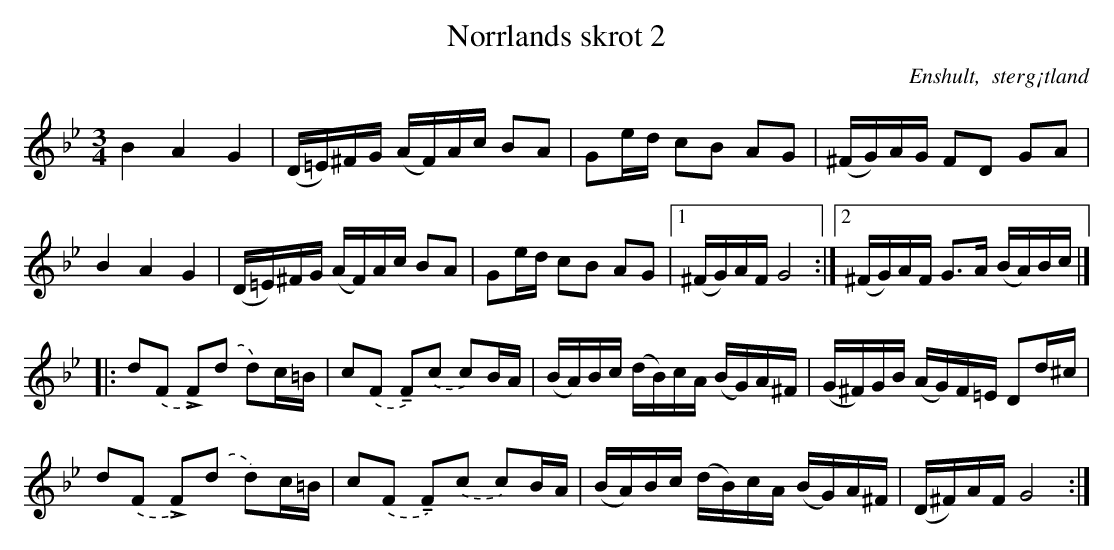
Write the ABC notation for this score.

X:1
T: Norrlands skrot 2
O: Enshult,  sterg¡tland
M: 3/4
L: 1/16
K: Gm
B4 A4 G4       | (D=E)^FG (AF)Ac B2A2 | G2ed c2B2 A2G2 | (^FG)AG F2D2 G2A2 |
B4 A4 G4     |  (D=E)^FG (AF)Ac B2A2 | G2ed c2B2 A2G2 |1 (^FG)AF G8 :|2 (^FG)AF G2>A2 (BA)Bc |]
|: d2.(F2 !>!F2).(d2 d2)c=B | c2.(F2 !tenuto!F2).(c2 c2)BA | (BA)Bc (dB)cA (BG)A^F | (G^F)GB (AG)F=E D2d^c |
   d2.(F2 !>!F2).(d2 d2)c=B | c2.(F2 !tenuto!F2).(c2 c2)BA | (BA)Bc (dB)cA (BG)A^F | (D^F)AF G8 :|
